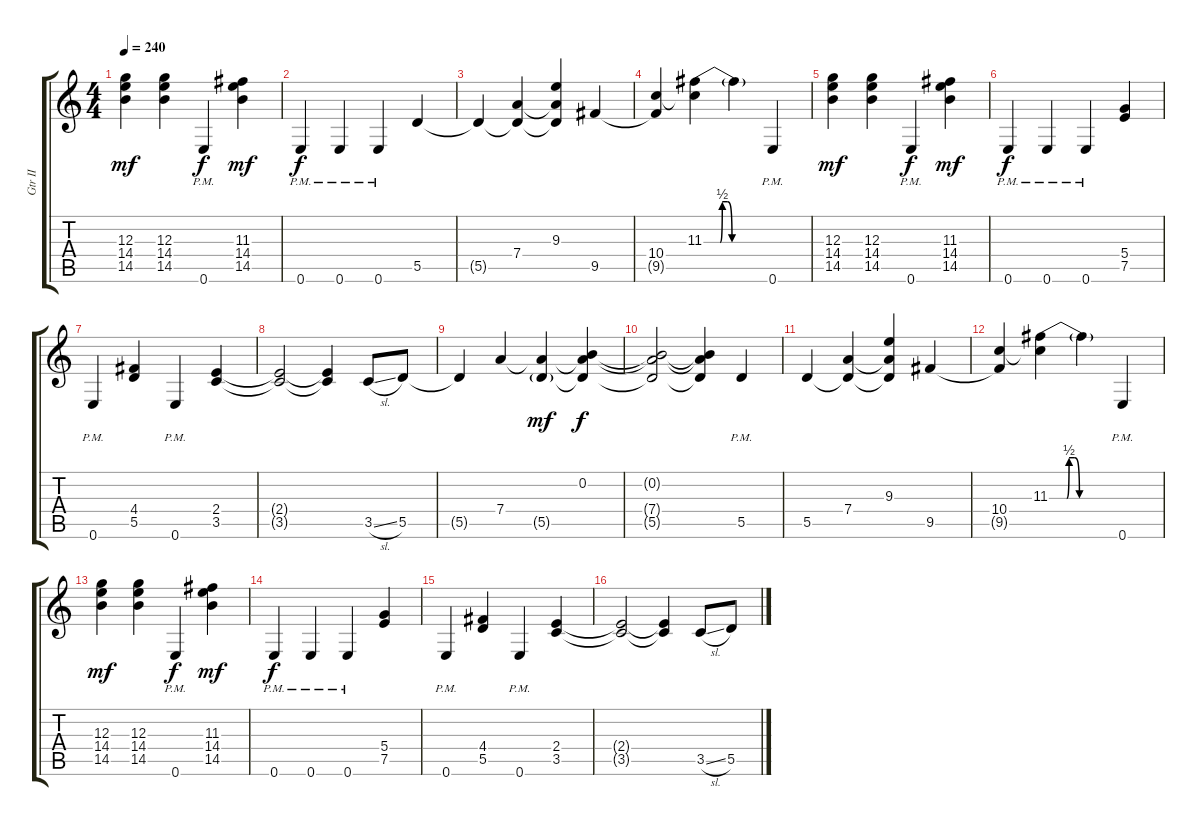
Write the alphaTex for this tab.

\track ("Gtr II" "Gtr II") {instrument overdrivenguitar}
\staff {score tabs}
\tuning (E4 B3 G3 D3 A2 E2) {hide}
\ts (4 4)
\tempo 240
\clef g2
\ks c
(12.3 14.4 14.5).4{dy mf} (12.3 14.4 14.5).4 0.6{pm}.4{dy f} (11.3 14.4 14.5).4{dy mf} |
0.6{pm}.4{dy f} 0.6{pm}.4 0.6{pm}.4 5.5.4 |
5.5{t}.4 (7.4 5.5{t}).4 (9.3 7.4{t} 5.5{t}).4 9.5.4 |
(10.4 9.5{t}).4 (11.3{be (custom 0 0 15 0 17 2 22 2 26 0 32 0 45 0 60 0)} 10.4{t}).4 11.3{t}.4 0.6{pm}.4 |
(12.3 14.4 14.5).4{dy mf} (12.3 14.4 14.5).4 0.6{pm}.4{dy f} (11.3 14.4 14.5).4{dy mf} |
0.6{pm}.4{dy f} 0.6{pm}.4 0.6{pm}.4 (5.4 7.5).4 |
0.6{pm}.4 (4.4 5.5).4 0.6{pm}.4 (2.4 3.5).4 |
(2.4{t} 3.5{t}).2 (2.4{t} 3.5{t}).4 3.5{sl}.8 5.5.8 |
5.5{t}.4 7.4.4 (7.4{t} 5.5{g}).4{dy mf} (0.2 7.4{t} 5.5{t}).4{dy f} |
(0.2{t} 7.4{t} 5.5{t}).2 (0.2{t} 7.4{t} 5.5{t}).4 5.5{pm}.4 |
5.5.4 (7.4 5.5{t}).4 (9.3 7.4{t} 5.5{t}).4 9.5.4 |
(10.4 9.5{t}).4 (11.3{be (custom 0 0 15 0 17 2 22 2 26 0 32 0 45 0 60 0)} 10.4{t}).4 11.3{t}.4 0.6{pm}.4 |
(12.3 14.4 14.5).4{dy mf} (12.3 14.4 14.5).4 0.6{pm}.4{dy f} (11.3 14.4 14.5).4{dy mf} |
0.6{pm}.4{dy f} 0.6{pm}.4 0.6{pm}.4 (5.4 7.5).4 |
0.6{pm}.4 (4.4 5.5).4 0.6{pm}.4 (2.4 3.5).4 |
(2.4{t} 3.5{t}).2 (2.4{t} 3.5{t}).4 3.5{sl}.8 5.5.8
